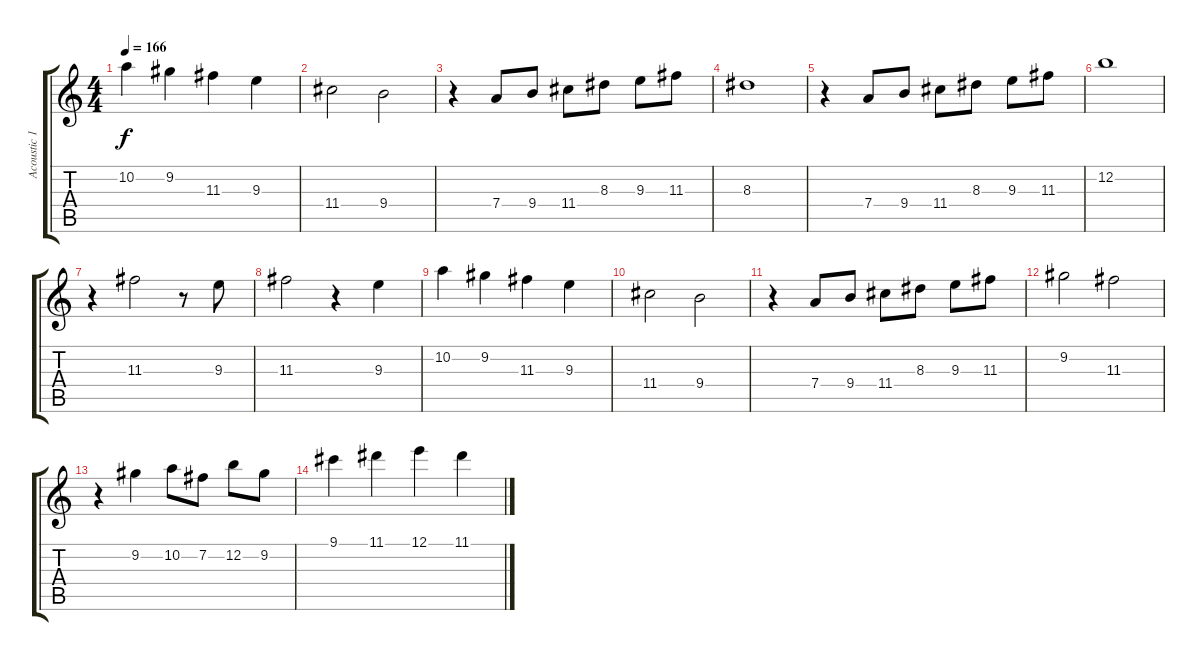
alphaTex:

\track ("Aсoustic 1" "Aсoustic 1") {instrument acousticguitarsteel}
\staff {score tabs}
\tuning (E4 B3 G3 D3 A2 E2) {hide}
\ts (4 4)
\tempo 166
\clef g2
\ks c
10.2.4{dy f} 9.2.4 11.3.4 9.3.4 |
11.4.2 9.4.2 |
r.4 7.4.8 9.4.8 11.4.8 8.3.8 9.3.8 11.3.8 |
8.3.1 |
r.4 7.4.8 9.4.8 11.4.8 8.3.8 9.3.8 11.3.8 |
12.2.1 |
r.4 11.3.2 r.8 9.3.8 |
11.3.2 r.4 9.3.4 |
10.2.4 9.2.4 11.3.4 9.3.4 |
11.4.2 9.4.2 |
r.4 7.4.8 9.4.8 11.4.8 8.3.8 9.3.8 11.3.8 |
9.2.2 11.3.2 |
r.4 9.2.4 10.2.8 7.2.8 12.2.8 9.2.8 |
9.1.4 11.1.4 12.1.4 11.1.4
